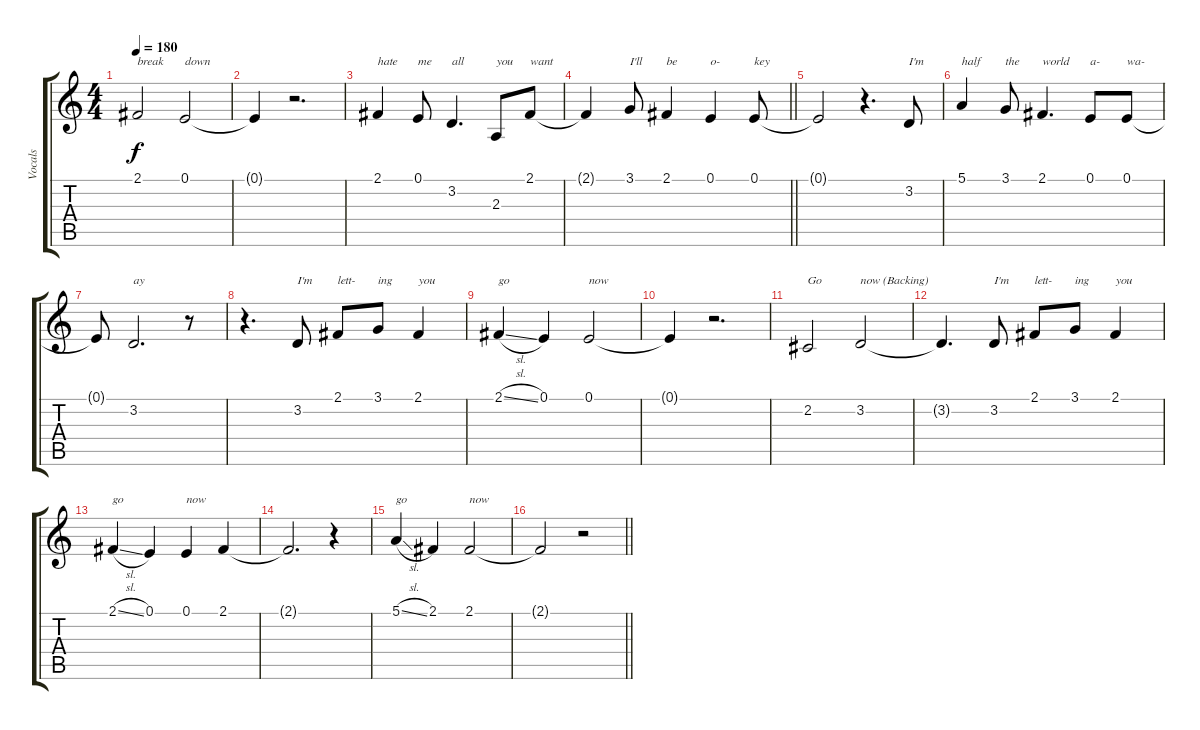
\track ("Vocals" "Vocals") {instrument altosax}
\staff {score tabs}
\tuning (E4 B3 G3 D3 A2 E2) {hide}
\ts (4 4)
\tempo 180
\clef g2
\ks c
2.1.2{txt "break" dy f} 0.1.2{txt "down"} |
0.1{t}.4 r.2{d} |
2.1.4{txt "hate"} 0.1.8{txt "me"} 3.2.4{d txt "all"} 2.3.8{txt "you"} 2.1.8{txt "want"} |
\barLineRight lightlight
2.1{t}.4 3.1.8{txt "I'll"} 2.1.4{txt "be"} 0.1.4{txt "o-"} 0.1.8{txt "key"} |
0.1{t}.2 r.4{d} 3.2.8{txt "I'm"} |
5.1.4{txt "half"} 3.1.8{txt "the"} 2.1.4{d txt "world"} 0.1.8{txt "a-"} 0.1.8{txt "wa-"} |
0.1{t}.8 3.2.2{d txt "ay"} r.8 |
r.4{d} 3.2.8{txt "I'm"} 2.1.8{txt "lett-"} 3.1.8{txt "ing"} 2.1.4{txt "you"} |
2.1{sl}.4{txt "go"} 0.1.4 0.1.2{txt "now"} |
0.1{t}.4 r.2{d} |
2.2.2{txt "Go" volume 14 instrument sopranosax} 3.2.2{txt "now (Backing)"} |
3.2{t}.4{d} 3.2.8{txt "I'm" volume 16 instrument altosax} 2.1.8{txt "lett-"} 3.1.8{txt "ing"} 2.1.4{txt "you"} |
2.1{sl}.4{txt "go"} 0.1.4 0.1.4{txt "now"} 2.1.4 |
2.1{t}.2{d} r.4 |
5.1{sl}.4{txt "go"} 2.1.4 2.1.2{txt "now"} |
\barLineRight lightlight
2.1{t}.2 r.2
